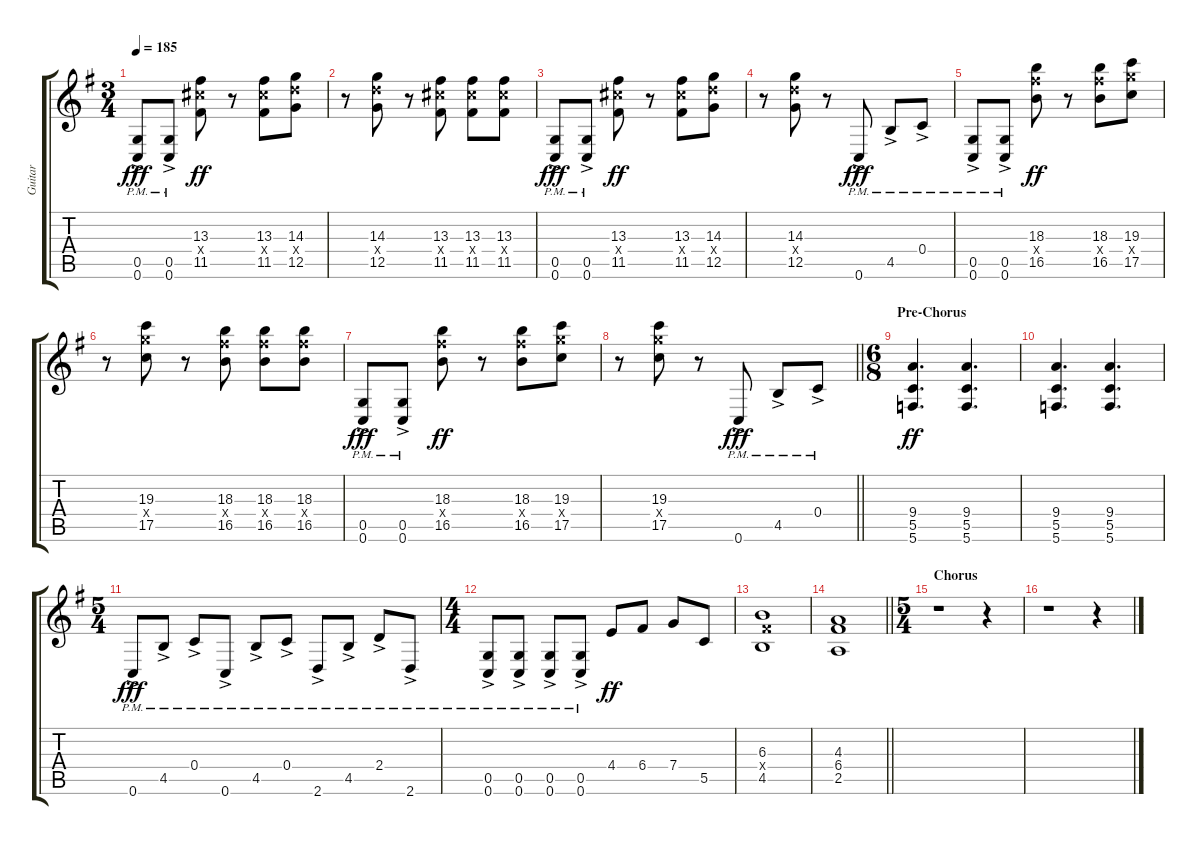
\track ("Guitar " "Guitar ") {instrument distortionguitar}
\staff {score tabs}
\tuning (D4 A3 F3 C3 G2 C2) {hide}
\ts (3 4)
\tempo 185
\clef g2
\ks g
(0.5{ac pm} 0.6{ac pm}).8{dy fff} (0.5{ac pm} 0.6{ac pm}).8 (13.3 13.4{x} 11.5).8{dy ff} r.8 (13.3 13.4{x} 11.5).8 (14.3 14.4{x} 12.5).8 |
r.8 (14.3 14.4{x} 12.5).8 r.8 (13.3 13.4{x} 11.5).8 (13.3 13.4{x} 11.5).8 (13.3 13.4{x} 11.5).8 |
(0.5{ac pm} 0.6{ac pm}).8{dy fff} (0.5{ac pm} 0.6{ac pm}).8 (13.3 13.4{x} 11.5).8{dy ff} r.8 (13.3 13.4{x} 11.5).8 (14.3 14.4{x} 12.5).8 |
r.8 (14.3 14.4{x} 12.5).8 r.8 0.6{ac pm}.8{dy fff} 4.5{ac pm}.8 0.4{ac pm}.8 |
(0.5{ac pm} 0.6{ac pm}).8 (0.5{ac pm} 0.6{ac pm}).8 (18.3 18.4{x} 16.5).8{dy ff} r.8 (18.3 18.4{x} 16.5).8 (19.3 19.4{x} 17.5).8 |
r.8 (19.3 19.4{x} 17.5).8 r.8 (18.3 18.4{x} 16.5).8 (18.3 18.4{x} 16.5).8 (18.3 18.4{x} 16.5).8 |
(0.5{ac pm} 0.6{ac pm}).8{dy fff} (0.5{ac pm} 0.6{ac pm}).8 (18.3 18.4{x} 16.5).8{dy ff} r.8 (18.3 18.4{x} 16.5).8 (19.3 19.4{x} 17.5).8 |
\barLineRight lightlight
r.8 (19.3 19.4{x} 17.5).8 r.8 0.6{ac pm}.8{dy fff} 4.5{ac pm}.8 0.4{ac pm}.8 |
\ts (6 8)
\section ("" "Pre-Chorus")
(9.4 5.5 5.6).4{d dy ff} (9.4 5.5 5.6).4{d} |
(9.4 5.5 5.6).4{d} (9.4 5.5 5.6).4{d} |
\ts (5 4)
0.6{ac pm}.8{dy fff} 4.5{ac pm}.8 0.4{ac pm}.8 0.6{ac pm}.8 4.5{ac pm}.8 0.4{ac pm}.8 2.6{ac pm}.8 4.5{ac pm}.8 2.4{ac pm}.8 2.6{ac pm}.8 |
\ts (4 4)
(0.5{ac pm} 0.6{ac pm}).8 (0.5{ac pm} 0.6{ac pm}).8 (0.5{ac pm} 0.6{ac pm}).8 (0.5{ac pm} 0.6{ac pm}).8 4.4.8{dy ff} 6.4.8 7.4.8 5.5.8 |
(6.3 6.4{x} 4.5).1 |
\barLineRight lightlight
(4.3 6.4 2.5).1 |
\ts (5 4)
\section ("" "Chorus")
r.1 r.4 |
r.1 r.4
